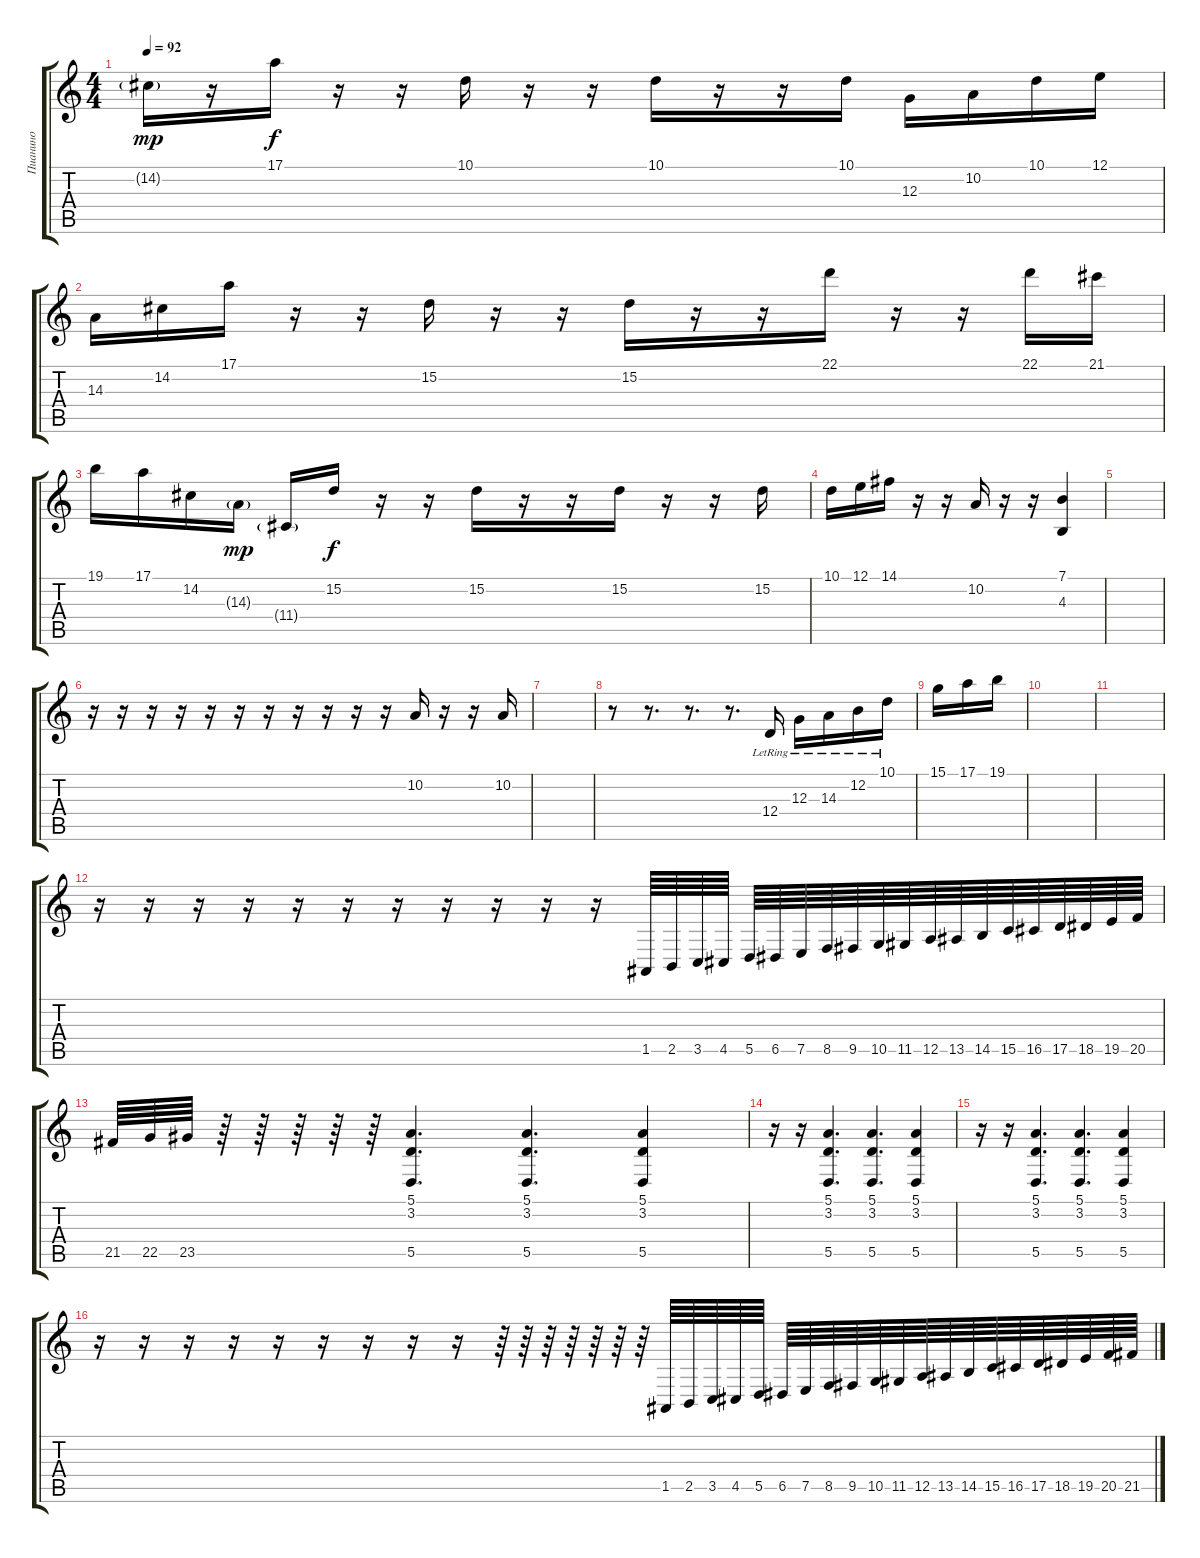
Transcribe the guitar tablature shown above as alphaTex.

\track ("Пианино" "Пианино") {instrument acousticgrandpiano}
\staff {score tabs}
\tuning (E4 B3 G3 D3 A2 E2) {hide}
\ts (4 4)
\tempo 92
\clef g2
\ks c
14.2{g}.16{dy mp} r.16 17.1.16{dy f} r.16 r.16 10.1.16 r.16 r.16 10.1.16 r.16 r.16 10.1.16 12.3.16 10.2.16 10.1.16 12.1.16 |
14.3.16 14.2.16 17.1.16 r.16 r.16 15.2.16 r.16 r.16 15.2.16 r.16 r.16 22.1.16 r.16 r.16 22.1.16 21.1.16 |
19.1.16 17.1.16 14.2.16 14.3{g}.16{dy mp} 11.4{g}.16 15.2.16{dy f} r.16 r.16 15.2.16 r.16 r.16 15.2.16 r.16 r.16 15.2.16 |
10.1.16 12.1.16 14.1.16 r.16 r.16 10.2.16 r.16 r.16 (7.1 4.3).4 |
|
r.16 r.16 r.16 r.16 r.16 r.16 r.16 r.16 r.16 r.16 r.16 10.2.16 r.16 r.16 10.2.16 |
|
r.8 r.8{d} r.8{d} r.8{d} 12.4{lr}.16 12.3{lr}.16 14.3{lr}.16 12.2{lr}.16 10.1{lr}.16 |
15.1.16 17.1.16 19.1.16 |
|
|
r.16 r.16 r.16 r.16 r.16 r.16 r.16 r.16 r.16 r.16 r.16 1.5.64 2.5.64 3.5.64 4.5.64 5.5.64 6.5.64 7.5.64 8.5.64 9.5.64 10.5.64 11.5.64 12.5.64 13.5.64 14.5.64 15.5.64 16.5.64 17.5.64 18.5.64 19.5.64 20.5.64 |
21.5.64 22.5.64 23.5.64 r.64 r.64 r.64 r.64 r.64 (5.1 3.2 5.5).4{d} (5.1 3.2 5.5).4{d} (5.1 3.2 5.5).4 |
r.16 r.16 (5.1 3.2 5.5).4{d} (5.1 3.2 5.5).4{d} (5.1 3.2 5.5).4 |
r.16 r.16 (5.1 3.2 5.5).4{d} (5.1 3.2 5.5).4{d} (5.1 3.2 5.5).4 |
r.16 r.16 r.16 r.16 r.16 r.16 r.16 r.16 r.16 r.64 r.64 r.64 r.64 r.64 r.64 r.64 1.5.64 2.5.64 3.5.64 4.5.64 5.5.64 6.5.64 7.5.64 8.5.64 9.5.64 10.5.64 11.5.64 12.5.64 13.5.64 14.5.64 15.5.64 16.5.64 17.5.64 18.5.64 19.5.64 20.5.64 21.5.64
